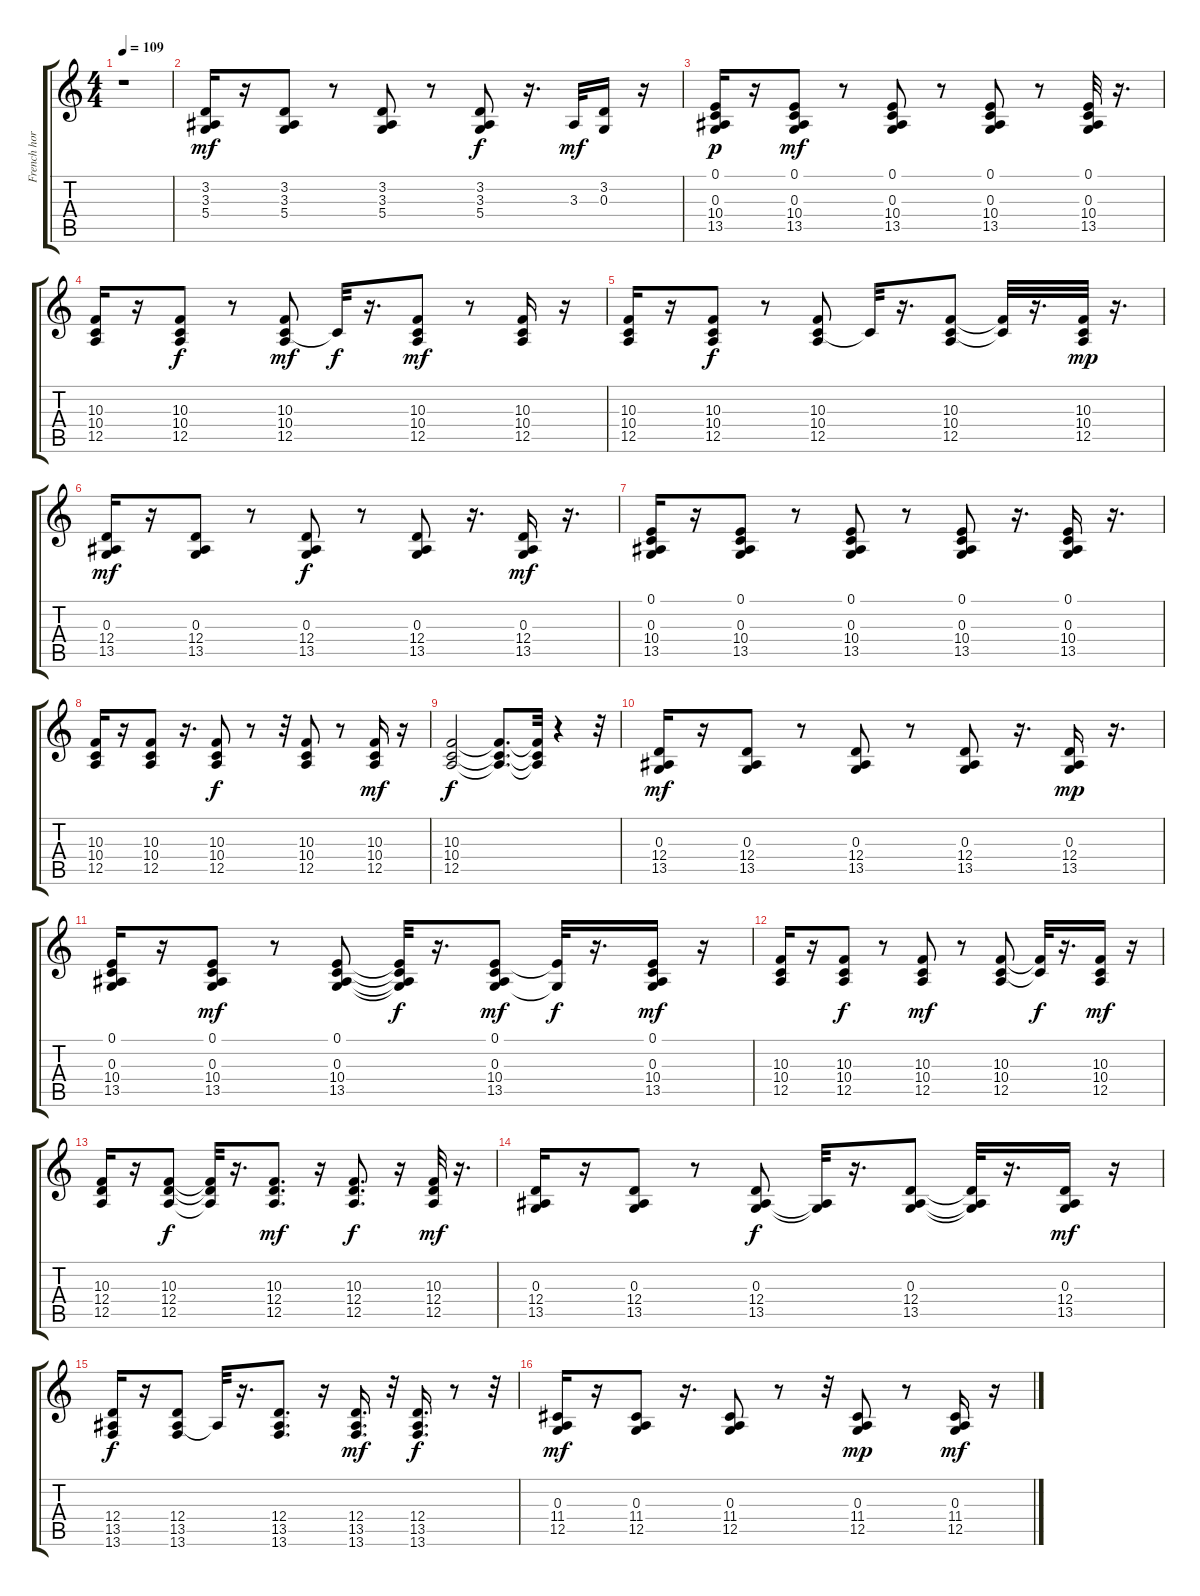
\track ("French horn" "French hor") {instrument frenchhorn}
\staff {score tabs}
\tuning (E4 B3 G3 D3 A2 E2) {hide}
\ts (4 4)
\tempo 109
\clef g2
\ks c
r.1{dy mf} |
(3.2 3.3 5.4).16 r.16 (3.2 3.3 5.4).8 r.8 (3.2 3.3 5.4).8 r.8 (3.2 3.3 5.4).8{dy f} r.16{d} 3.3.32{dy mf} (3.2 0.3).16 r.16 |
(0.1 0.3 10.4 13.5).16{dy p} r.16 (0.1 0.3 10.4 13.5).8{dy mf} r.8 (0.1 0.3 10.4 13.5).8 r.8 (0.1 0.3 10.4 13.5).8 r.8 (0.1 0.3 10.4 13.5).32 r.16{d} |
(10.3 10.4 12.5).16 r.16 (10.3 10.4 12.5).8{dy f} r.8 (10.3 10.4 12.5).8{dy mf} 10.4{t}.32{dy f} r.16{d} (10.3 10.4 12.5).8{dy mf} r.8 (10.3 10.4 12.5).16 r.16 |
(10.3 10.4 12.5).16 r.16 (10.3 10.4 12.5).8{dy f} r.8 (10.3 10.4 12.5).8 10.4{t}.32 r.16{d} (10.3 10.4 12.5).8 (10.3{t} 10.4{t}).32 r.16{d} (10.3 10.4 12.5).32{dy mp} r.16{d} |
(0.3 12.4 13.5).16{dy mf} r.16 (0.3 12.4 13.5).8 r.8 (0.3 12.4 13.5).8{dy f} r.8 (0.3 12.4 13.5).8 r.16{d} (0.3 12.4 13.5).16{dy mf} r.16{d} |
(0.1 0.3 10.4 13.5).16 r.16 (0.1 0.3 10.4 13.5).8 r.8 (0.1 0.3 10.4 13.5).8 r.8 (0.1 0.3 10.4 13.5).8 r.16{d} (0.1 0.3 10.4 13.5).16 r.16{d} |
(10.3 10.4 12.5).16 r.16 (10.3 10.4 12.5).8 r.16{d} (10.3 10.4 12.5).8{dy f} r.8 r.32 (10.3 10.4 12.5).8 r.8 (10.3 10.4 12.5).16{dy mf} r.16 |
(10.3 10.4 12.5).2{dy f} (10.3{t} 10.4{t} 12.5{t}).8{d} (10.3{t} 10.4{t} 12.5{t}).32 r.4 r.32 |
(0.3 12.4 13.5).16{dy mf} r.16 (0.3 12.4 13.5).8 r.8 (0.3 12.4 13.5).8 r.8 (0.3 12.4 13.5).8 r.16{d} (0.3 12.4 13.5).16{dy mp} r.16{d} |
(0.1 0.3 10.4 13.5).16 r.16 (0.1 0.3 10.4 13.5).8{dy mf} r.8 (0.1 0.3 10.4 13.5).8 (0.1{t} 0.3{t} 10.4{t} 13.5{t}).32{dy f} r.16{d} (0.1 0.3 10.4 13.5).8{dy mf} (0.1{t} 0.3{t}).32{dy f} r.16{d} (0.1 0.3 10.4 13.5).16{dy mf} r.16 |
(10.3 10.4 12.5).16 r.16 (10.3 10.4 12.5).8{dy f} r.8 (10.3 10.4 12.5).8{dy mf} r.8 (10.3 10.4 12.5).8 (10.3{t} 10.4{t}).32{dy f} r.16{d} (10.3 10.4 12.5).16{dy mf} r.16 |
(10.3 12.4 12.5).16 r.16 (10.3 12.4 12.5).8{dy f} (10.3{t} 12.4{t} 12.5{t}).32 r.16{d} (10.3 12.4 12.5).8{d dy mf} r.16 (10.3 12.4 12.5).8{d dy f} r.16 (10.3 12.4 12.5).32{dy mf} r.16{d} |
(0.3 12.4 13.5).16 r.16 (0.3 12.4 13.5).8 r.8 (0.3 12.4 13.5).8{dy f} (0.3{t} 13.5{t}).32 r.16{d} (0.3 12.4 13.5).8 (0.3{t} 12.4{t} 13.5{t}).32 r.16{d} (0.3 12.4 13.5).16{dy mf} r.16 |
(12.4 13.5 13.6).16{dy f} r.16 (12.4 13.5 13.6).8 13.5{t}.32 r.16{d} (12.4 13.5 13.6).8{d} r.16 (12.4 13.5 13.6).16{d dy mf} r.32 (12.4 13.5 13.6).16{d dy f} r.8 r.32 |
(0.3 11.4 12.5).16{dy mf} r.16 (0.3 11.4 12.5).8 r.16{d} (0.3 11.4 12.5).8 r.8 r.32 (0.3 11.4 12.5).8{dy mp} r.8 (0.3 11.4 12.5).16{dy mf} r.16
